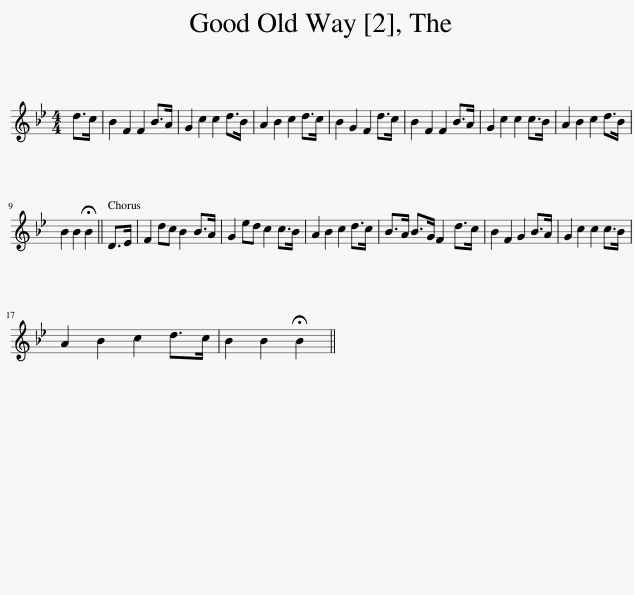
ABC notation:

X:1
L:1/8
M:4/4
I:linebreak $
K:Bb
V:1 treble
V:1
 d>c | B2 F2 F2 B>A | G2 c2 c2 d>B | A2 B2 c2 d>c | B2 G2 F2 d>c | %5
 B2 F2 F2 B>A | G2 c2 c2 c>B | A2 B2 c2 d>B |$ B2 B2 !fermata!B2 || D>E | %10
 F2 dc B2 B>A | G2 ed c2 c>B | A2 B2 c2 d>c | B>A B>G F2 d>c | B2 F2 G2 B>A | %15
 G2 c2 c2 c>B |$ A2 B2 c2 d>c | B2 B2 !fermata!B2 || %18
